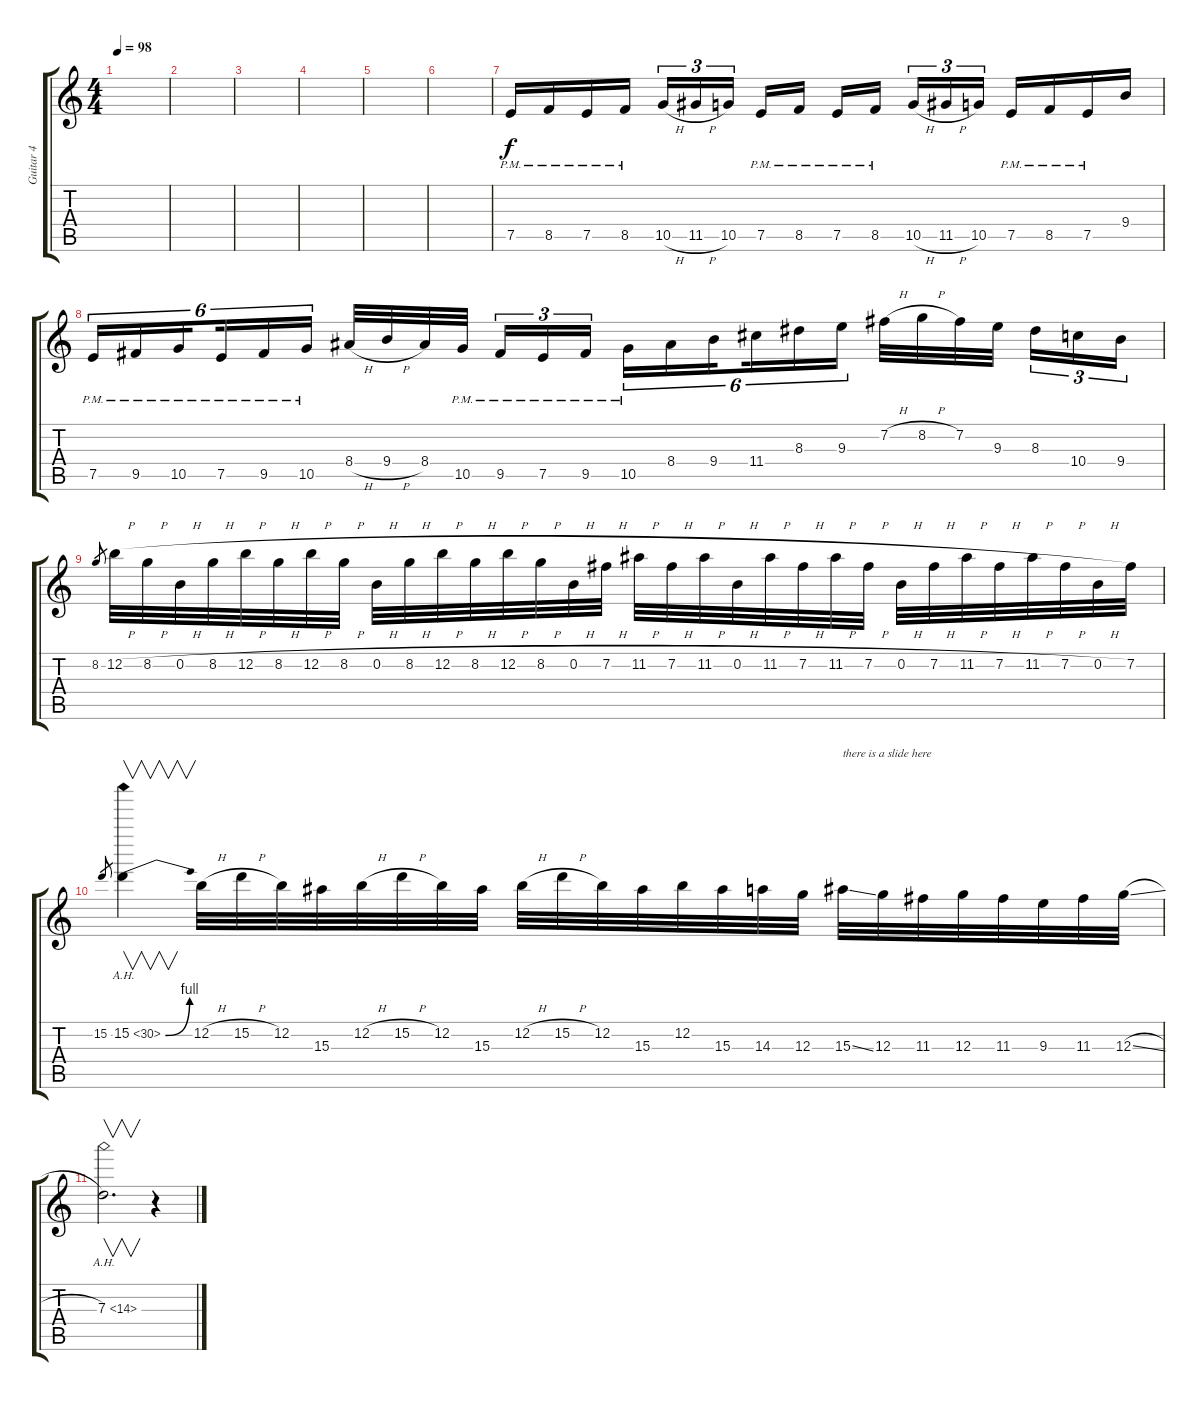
\track ("Guitar 4" "Guitar 4") {instrument distortionguitar}
\staff {score tabs}
\tuning (E4 B3 G3 D3 A2 D2) {hide}
\ts (4 4)
\tempo 98
\clef g2
\ks c
|
|
|
|
|
|
7.5{pm}.16 8.5{pm}.16 7.5{pm}.16 8.5{pm}.16 10.5{h}.16{tu (3 2)} 11.5{h}.16{tu (3 2)} 10.5.16{tu (3 2) beam splitsecondary} 7.5{pm}.16 8.5{pm}.16 7.5{pm}.16 8.5{pm}.16{beam splitsecondary} 10.5{h}.16{tu (3 2)} 11.5{h}.16{tu (3 2)} 10.5.16{tu (3 2)} 7.5{pm}.16 8.5{pm}.16 7.5{pm}.16 9.4.16 |
7.5{pm}.16{tu (6 4)} 9.5{pm}.16{tu (6 4)} 10.5{pm}.16{tu (6 4) beam splitsecondary} 7.5{pm}.16{tu (6 4)} 9.5{pm}.16{tu (6 4)} 10.5{pm}.16{tu (6 4)} 8.4{h}.32 9.4{h}.32 8.4.32 10.5{pm}.32{beam splitsecondary} 9.5{pm}.16{tu (3 2)} 7.5{pm}.16{tu (3 2)} 9.5{pm}.16{tu (3 2)} 10.5{pm}.16{tu (6 4)} 8.4.16{tu (6 4)} 9.4.16{tu (6 4) beam splitsecondary} 11.4.16{tu (6 4)} 8.3.16{tu (6 4)} 9.3.16{tu (6 4)} 7.2{h}.32 8.2{h}.32 7.2.32 9.3.32{beam splitsecondary} 8.3.16{tu (3 2)} 10.4.16{tu (3 2)} 9.4.16{tu (3 2)} |
8.2.8{gr} 12.2{h}.32 8.2{h}.32 0.2{h}.32 8.2{h}.32 12.2{h}.32 8.2{h}.32 12.2{h}.32 8.2{h}.32 0.2{h}.32 8.2{h}.32 12.2{h}.32 8.2{h}.32 12.2{h}.32 8.2{h}.32 0.2{h}.32 7.2{h}.32 11.2{h}.32 7.2{h}.32 11.2{h}.32 0.2{h}.32 11.2{h}.32 7.2{h}.32 11.2{h}.32 7.2{h}.32 0.2{h}.32 7.2{h}.32 11.2{h}.32 7.2{h}.32 11.2{h}.32 7.2{h}.32 0.2{h}.32 7.2.32 |
15.2.8{gr} 15.2{be (bend 0 0 60 4) ah 15}.4{v} 12.2{h}.32 15.2{h}.32 12.2.32 15.3.32 12.2{h}.32 15.2{h}.32 12.2.32 15.3.32 12.2{h}.32 15.2{h}.32 12.2.32 15.3.32 12.2.32 15.3.32 14.3.32 12.3.32 15.3{ss}.32{txt "there is a slide here"} 12.3.32 11.3.32 12.3.32 11.3.32 9.3.32 11.3.32 12.3{sl}.32 |
7.3{ah 7}.2{v d} r.4
